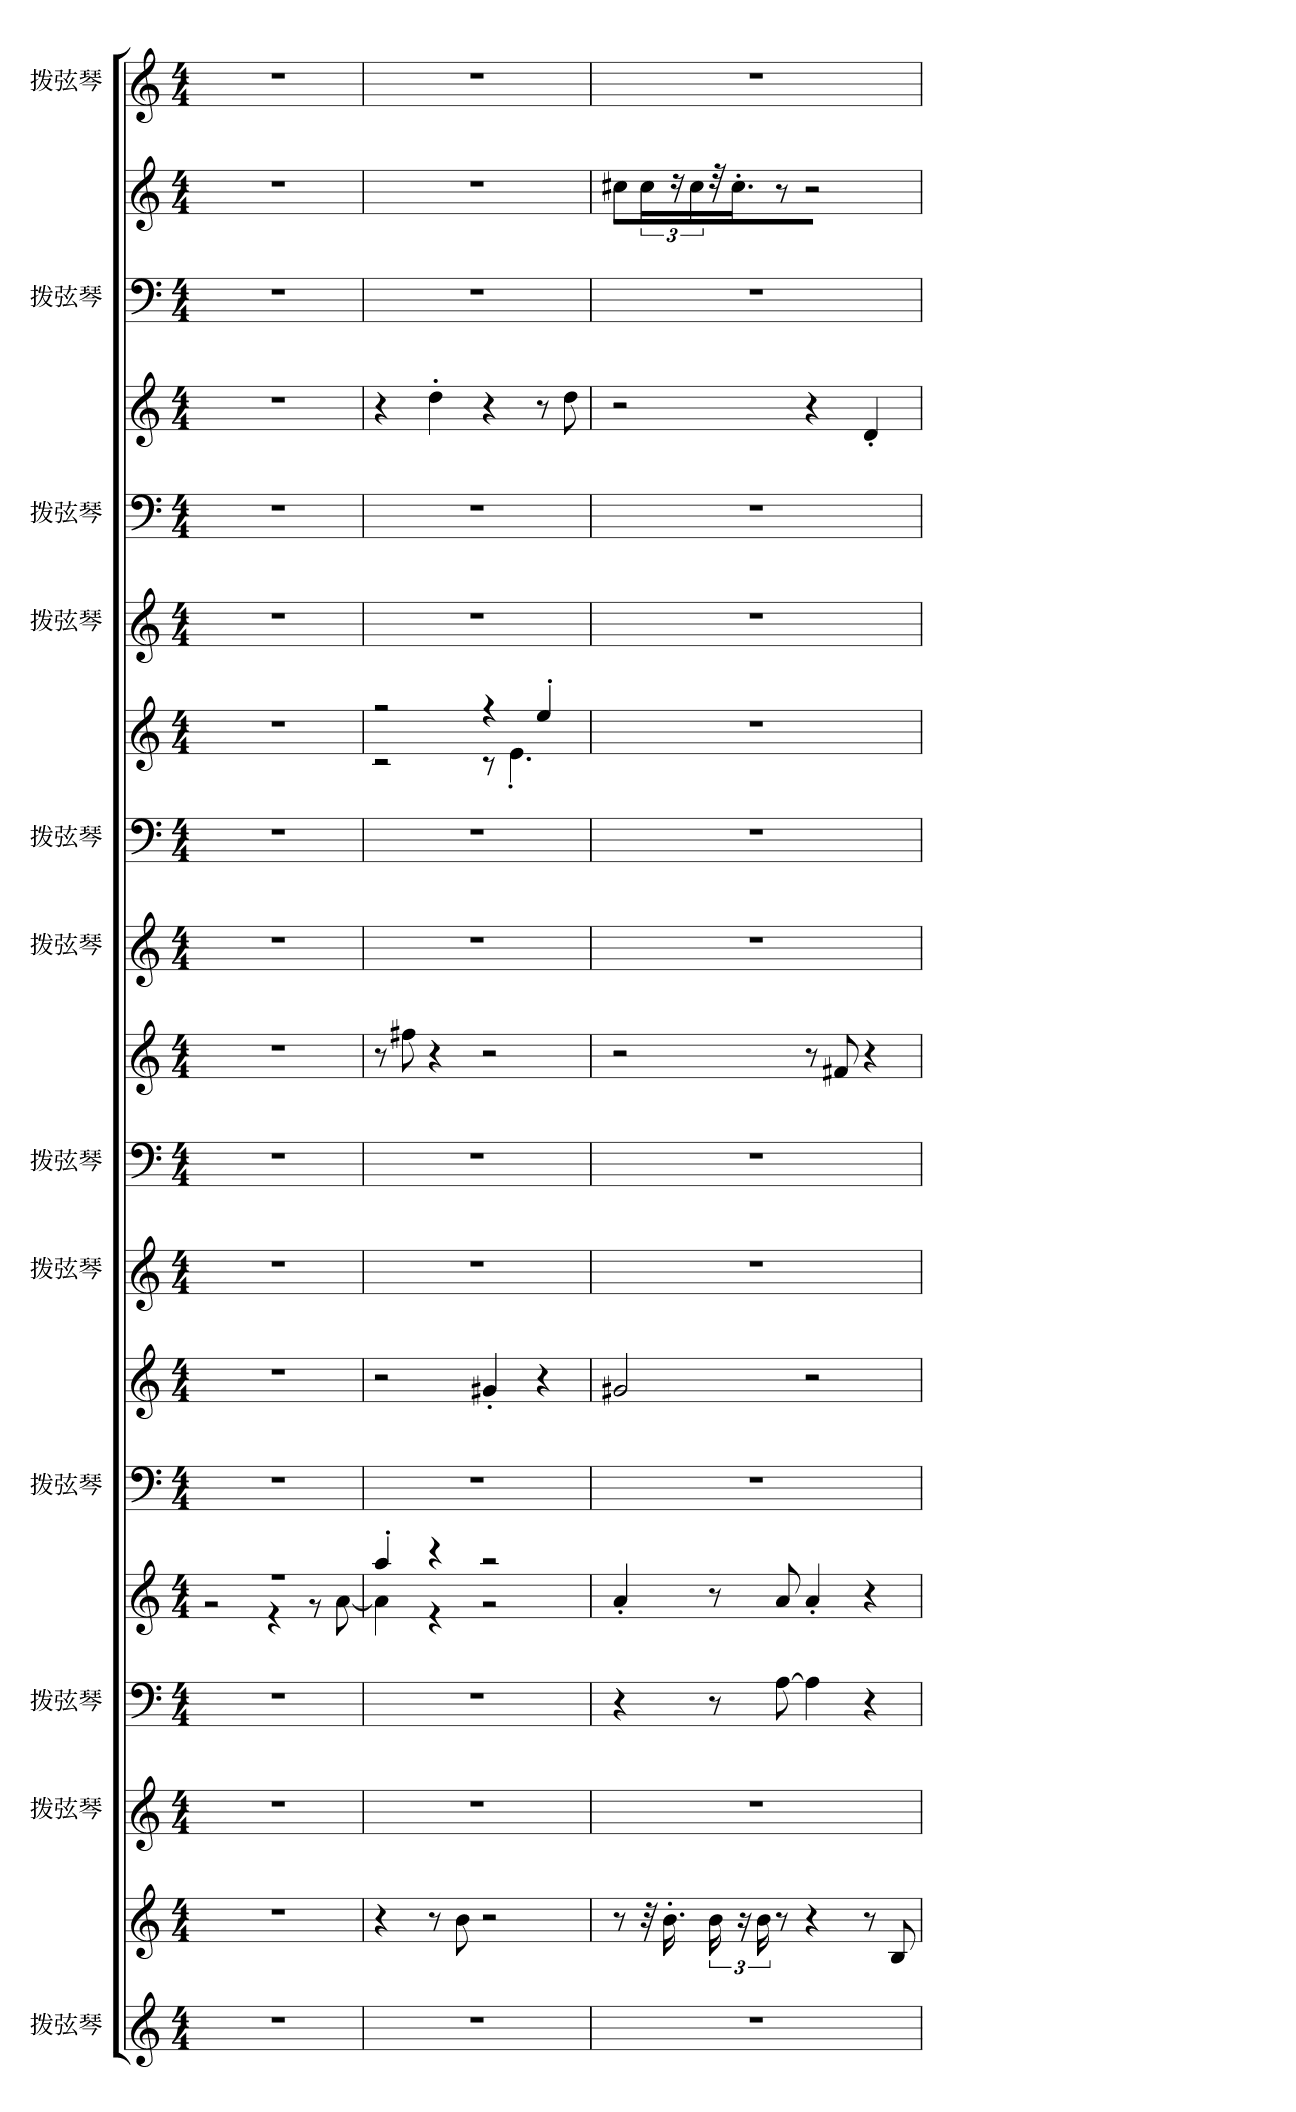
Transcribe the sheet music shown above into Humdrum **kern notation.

**kern	**kern	**kern	**kern	**kern	**kern	**kern	**kern	**kern	**kern	**kern	**kern	**kern	**kern	**kern	**kern	**kern	**kern	**kern
*part12	*part12	*part11	*part10	*part10	*part9	*part9	*part8	*part7	*part7	*part6	*part5	*part5	*part4	*part3	*part3	*part2	*part2	*part1
*staff19	*staff18	*staff17	*staff16	*staff15	*staff14	*staff13	*staff12	*staff11	*staff10	*staff9	*staff8	*staff7	*staff6	*staff5	*staff4	*staff3	*staff2	*staff1
*I"拨弦琴	*	*I"拨弦琴	*I"拨弦琴	*	*I"拨弦琴	*	*I"拨弦琴	*I"拨弦琴	*	*I"拨弦琴	*I"拨弦琴	*	*I"拨弦琴	*I"拨弦琴	*	*I"拨弦琴	*	*I"拨弦琴
*clefG2	*clefG2	*clefG2	*clefF4	*clefG2	*clefF4	*clefG2	*clefG2	*clefF4	*clefG2	*clefG2	*clefF4	*clefG2	*clefG2	*clefF4	*clefG2	*clefF4	*clefG2	*clefG2
*k[]	*k[]	*k[]	*k[]	*k[]	*k[]	*k[]	*k[]	*k[]	*k[]	*k[]	*k[]	*k[]	*k[]	*k[]	*k[]	*k[]	*k[]	*k[]
*M4/4	*M4/4	*M4/4	*M4/4	*M4/4	*M4/4	*M4/4	*M4/4	*M4/4	*M4/4	*M4/4	*M4/4	*M4/4	*M4/4	*M4/4	*M4/4	*M4/4	*M4/4	*M4/4
*MM114	*MM114	*MM114	*MM114	*MM114	*MM114	*MM114	*MM114	*MM114	*MM114	*MM114	*MM114	*MM114	*MM114	*MM114	*MM114	*MM114	*MM114	*MM114
=1	=1	=1	=1	=1	=1	=1	=1	=1	=1	=1	=1	=1	=1	=1	=1	=1	=1	=1
*	*	*	*	*^	*	*	*	*	*	*	*	*	*	*	*	*	*	*
1r	1r	1r	1r	1r	2r	1r	1r	1r	1r	1r	1r	1r	1r	1r	1r	1r	1r	1r	1r
.	.	.	.	.	4r	.	.	.	.	.	.	.	.	.	.	.	.	.	.
.	.	.	.	.	8r	.	.	.	.	.	.	.	.	.	.	.	.	.	.
.	.	.	.	.	[8a\	.	.	.	.	.	.	.	.	.	.	.	.	.	.
=2	=2	=2	=2	=2	=2	=2	=2	=2	=2	=2	=2	=2	=2	=2	=2	=2	=2	=2	=2
*	*	*	*	*	*	*	*	*	*	*	*	*	*^	*	*	*	*	*	*
1r	4r	1r	1r	4aa'/	4a\]	1r	2r	1r	1r	8r	1r	1r	2r	2r	1r	1r	4r	1r	1r	1r
.	.	.	.	.	.	.	.	.	.	8ff#X\	.	.	.	.	.	.	.	.	.	.
.	8r	.	.	4r	4r	.	.	.	.	4r	.	.	.	.	.	.	4dd'\	.	.	.
.	8b\	.	.	.	.	.	.	.	.	.	.	.	.	.	.	.	.	.	.	.
.	2r	.	.	2r	2r	.	4g#X'/	.	.	2r	.	.	4r	8r	.	.	4r	.	.	.
.	.	.	.	.	.	.	.	.	.	.	.	.	.	4.e'\	.	.	.	.	.	.
.	.	.	.	.	.	.	4r	.	.	.	.	.	4ee'/	.	.	.	8r	.	.	.
.	.	.	.	.	.	.	.	.	.	.	.	.	.	.	.	.	8dd\	.	.	.
*	*	*	*	*v	*v	*	*	*	*	*	*	*	*v	*v	*	*	*	*	*	*
=3	=3	=3	=3	=3	=3	=3	=3	=3	=3	=3	=3	=3	=3	=3	=3	=3	=3	=3
1r	8r	1r	4r	4a'/	1r	2g#X/	1r	1r	2r	1r	1r	1r	1r	1r	2r	1r	8cc#X\L	1r
.	32r	.	.	.	.	.	.	.	.	.	.	.	.	.	.	.	24cc#\Jk	.
.	16.b'\	.	.	.	.	.	.	.	.	.	.	.	.	.	.	.	.	.
.	.	.	.	.	.	.	.	.	.	.	.	.	.	.	.	.	24r	.
.	.	.	.	.	.	.	.	.	.	.	.	.	.	.	.	.	24cc#\	.
.	24b\	.	8r	8r	.	.	.	.	.	.	.	.	.	.	.	.	32r	.
.	.	.	.	.	.	.	.	.	.	.	.	.	.	.	.	.	16.cc#'\	.
.	24r	.	.	.	.	.	.	.	.	.	.	.	.	.	.	.	.	.
.	24b\	.	.	.	.	.	.	.	.	.	.	.	.	.	.	.	.	.
.	8r	.	[8A\	8a/	.	.	.	.	.	.	.	.	.	.	.	.	8r	.
.	4r	.	4A\]	4a'/	.	2r	.	.	8r	.	.	.	.	.	4r	.	2r	.
.	.	.	.	.	.	.	.	.	8f#X/	.	.	.	.	.	.	.	.	.
.	8r	.	4r	4r	.	.	.	.	4r	.	.	.	.	.	4d'/	.	.	.
.	8B/	.	.	.	.	.	.	.	.	.	.	.	.	.	.	.	.	.
=	=	=	=	=	=	=	=	=	=	=	=	=	=	=	=	=	=	=
*-	*-	*-	*-	*-	*-	*-	*-	*-	*-	*-	*-	*-	*-	*-	*-	*-	*-	*-
